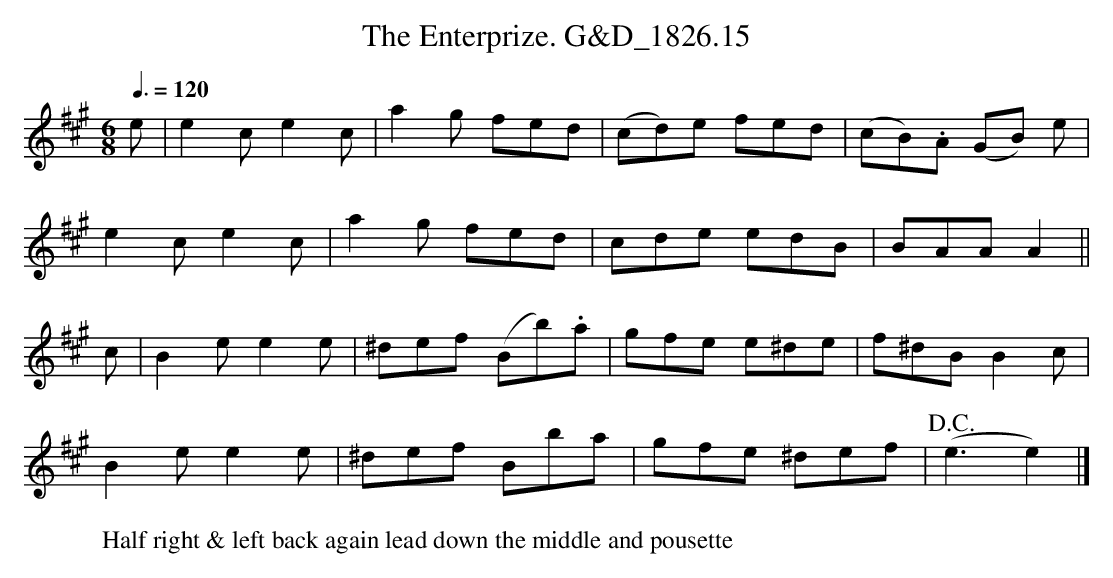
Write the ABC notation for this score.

X:1
T:Enterprize. G&D_1826.15, The
M:6/8
L:1/8
Q:3/8=120
W: Half right & left back again lead down the middle and pousette
K:A
e | e2ce2c | a2g fed | (cd)e fed | (cB).A (GB) e|
e2ce2c | a2g fed | cde edB | BAA A2 ||
c |B2ee2e | ^def (Bb).a | gfe e^de | f^dB B2c |
B2ee2e | ^def Bba | gfe ^def | !D.C.!(e3 e2) |]
